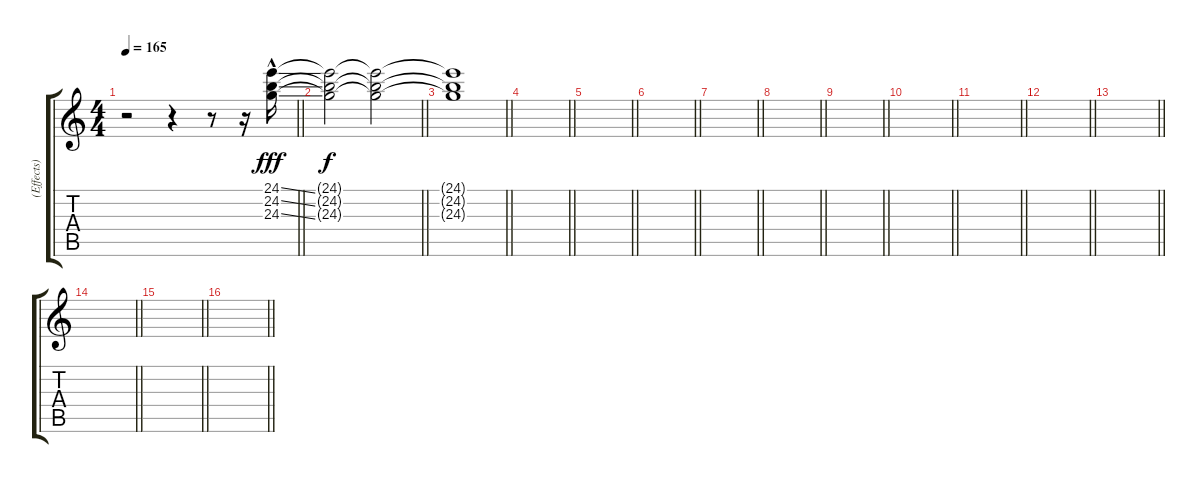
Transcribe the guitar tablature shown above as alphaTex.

\track ("(Effects)" "(Effects)") {instrument applause}
\staff {score tabs}
\tuning (E4 B3 G3 D3 A2 E2) {hide}
\ts (4 4)
\tempo 165
\clef g2
\barLineRight lightlight
\ks c
r.2{dy f} r.4 r.8 r.16 (24.1{ss hac} 24.2{ss hac} 24.3{ss hac}).16{dy fff volume 16} |
\barLineRight lightlight
(24.1{t} 24.2{t} 24.3{t}).2{dy f volume 3} (24.1{t} 24.2{t} 24.3{t}).2 |
\barLineRight lightlight
(24.1{t} 24.2{t} 24.3{t}).1 |
\barLineRight lightlight
|
\barLineRight lightlight
|
\barLineRight lightlight
|
\barLineRight lightlight
|
\barLineRight lightlight
|
\barLineRight lightlight
|
\barLineRight lightlight
|
\barLineRight lightlight
|
\barLineRight lightlight
|
\barLineRight lightlight
|
\barLineRight lightlight
|
\barLineRight lightlight
|
\barLineRight lightlight
